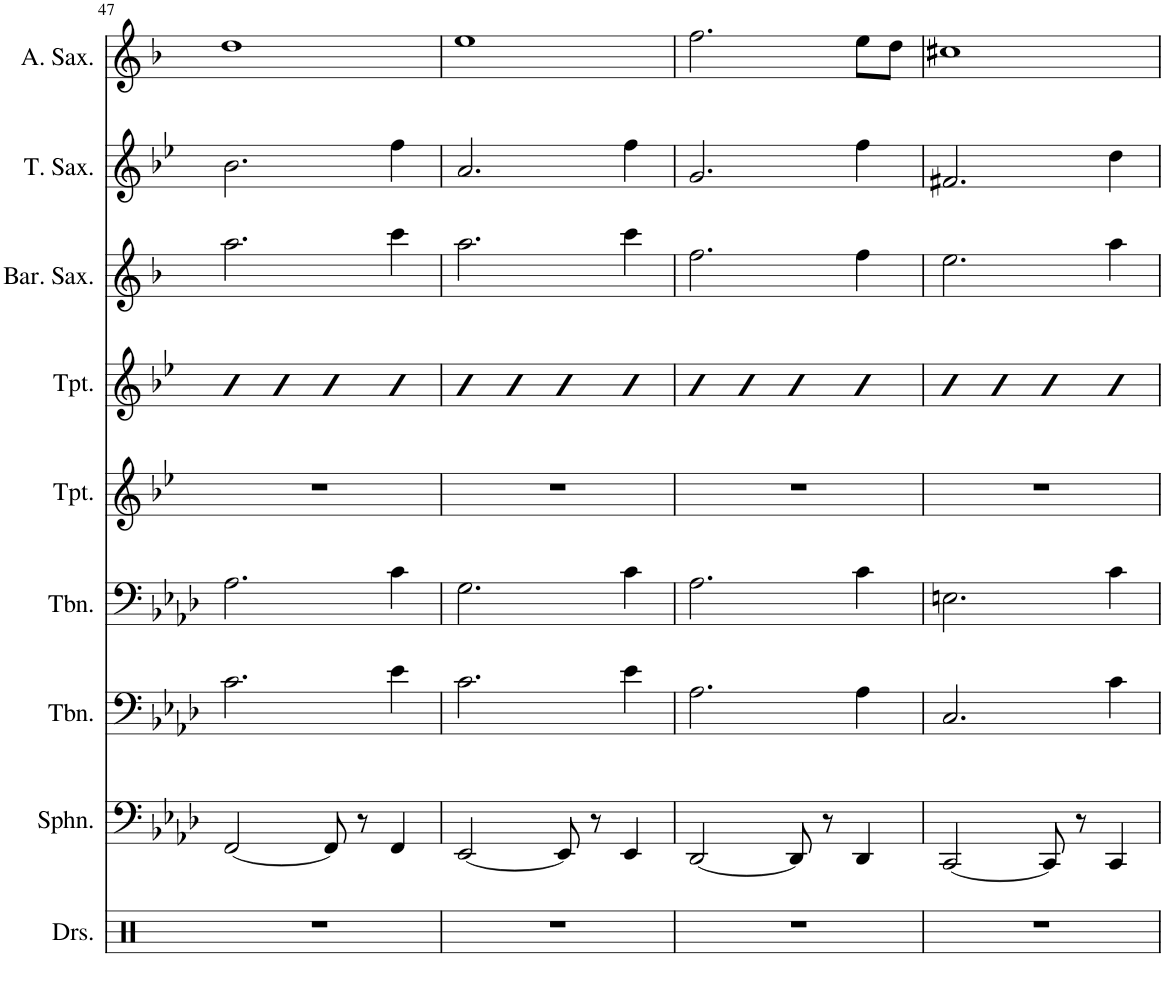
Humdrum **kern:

**kern	**kern	**kern	**kern	**kern	**kern	**kern	**kern	**kern
*part9	*part8	*part7	*part6	*part5	*part4	*part3	*part2	*part1
*staff9	*staff8	*staff7	*staff6	*staff5	*staff4	*staff3	*staff2	*staff1
*I"Drumset	*I"Sousaphone	*I"Trombone	*I"Trombone	*I"Trumpet	*I"Trumpet	*I"Baritone Saxophone	*I"Tenor Saxophone	*I"Alto Saxophone
*I'Drs.	*I'Sphn.	*I'Tbn.	*I'Tbn.	*I'Tpt.	*I'Tpt.	*I'Bar. Sax.	*I'T. Sax.	*I'A. Sax.
!!LO:PB:g=z
*clefX	*clefF4	*clefF4	*clefF4	*clefG2	*clefG2	*clefG2	*clefG2	*clefG2
*	*	*	*	*Trd1c2	*Trd1c2	*Trd12c21	*Trd8c14	*Trd5c9
*k[]	*k[b-e-a-d-]	*k[b-e-a-d-]	*k[b-e-a-d-]	*k[b-e-]	*k[b-e-]	*k[b-]	*k[b-e-]	*k[b-]
*M4/4	*M4/4	*M4/4	*M4/4	*M4/4	*M4/4	*M4/4	*M4/4	*M4/4
=47	=47	=47	=47	=47	=47	=47	=47	=47
1r	[2FF/	2.c\	2.A-\	1r	4b-	2.aa\	2.b-\	1dd
.	.	.	.	.	4b-	.	.	.
.	8FF/]	.	.	.	4b-	.	.	.
.	8r	.	.	.	.	.	.	.
.	4FF/	4e-\	4c\	.	4b-	4ccc\	4ff\	.
=48	=48	=48	=48	=48	=48	=48	=48	=48
1r	[2EE-/	2.c\	2.G\	1r	4b-	2.aa\	2.a/	1ee
.	.	.	.	.	4b-	.	.	.
.	8EE-/]	.	.	.	4b-	.	.	.
.	8r	.	.	.	.	.	.	.
.	4EE-/	4e-\	4c\	.	4b-	4ccc\	4ff\	.
=49	=49	=49	=49	=49	=49	=49	=49	=49
1r	[2DD-/	2.A-\	2.A-\	1r	4b-	2.ff\	2.g/	2.ff\
.	.	.	.	.	4b-	.	.	.
.	8DD-/]	.	.	.	4b-	.	.	.
.	8r	.	.	.	.	.	.	.
.	4DD-/	4A-\	4c\	.	4b-	4ff\	4ff\	8ee\L
.	.	.	.	.	.	.	.	8dd\J
=50	=50	=50	=50	=50	=50	=50	=50	=50
1r	[2CC/	2.C/	2.En\	1r	4b-	2.ee\	2.f#X/	1cc#X
.	.	.	.	.	4b-	.	.	.
.	8CC/]	.	.	.	4b-	.	.	.
.	8r	.	.	.	.	.	.	.
.	4CC/	4c\	4c\	.	4b-	4aa\	4dd\	.
=	=	=	=	=	=	=	=	=
*-	*-	*-	*-	*-	*-	*-	*-	*-
